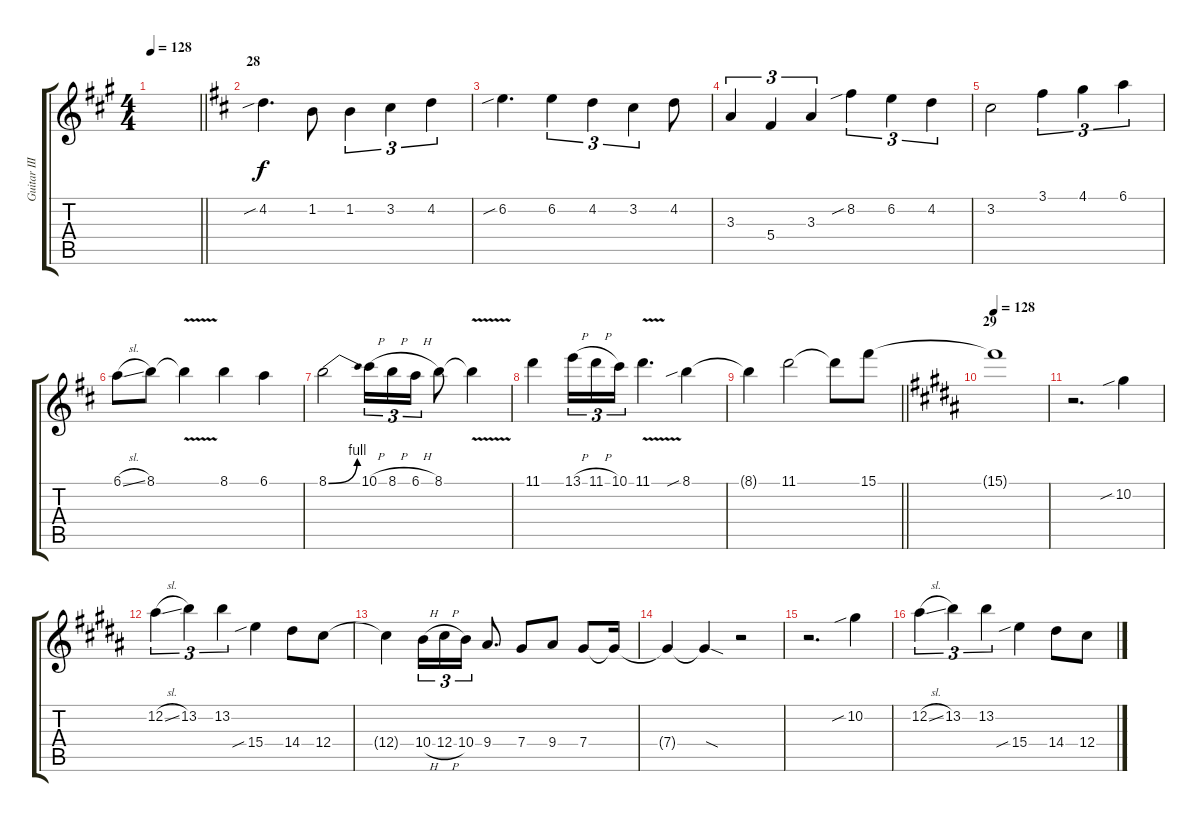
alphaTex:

\track ("Guitar III" "Guitar III") {instrument overdrivenguitar}
\staff {score tabs}
\tuning (Eb4 Bb3 Gb3 Db3 Ab2 Db2) {hide}
\ts (4 4)
\tempo 128
\clef g2
\barLineRight lightlight
\ks f#minor
|
\section ("" "28")
\ks bminor
4.2{sib}.4{d volume 10 balance 8} 1.2.8 1.2.4{tu (3 2)} 3.2.4{tu (3 2)} 4.2.4{tu (3 2)} |
6.2{sib}.4{d} 6.2.4{tu (3 2)} 4.2.4{tu (3 2)} 3.2.4{tu (3 2)} 4.2.8 |
3.3.4{tu (3 2)} 5.4.4{tu (3 2)} 3.3.4{tu (3 2)} 8.2{sib}.4{tu (3 2)} 6.2.4{tu (3 2)} 4.2.4{tu (3 2)} |
3.2.2 3.1.4{tu (3 2)} 4.1.4{tu (3 2)} 6.1.4{tu (3 2)} |
6.1{sl}.8 8.1.8 8.1{v t}.4 8.1.4 6.1.4 |
8.1{be (bend 0 0 60 4)}.2 10.1{h}.16{tu (3 2)} 8.1{h}.16{tu (3 2)} 6.1{h}.16{tu (3 2)} 8.1.8 8.1{v t}.4 |
11.1.4 13.1{h}.16{tu (3 2)} 11.1{h}.16{tu (3 2)} 10.1.16{tu (3 2)} 11.1{v}.4{d} 8.1{sib}.4 |
\barLineRight lightlight
8.1{t}.4 11.1.2 11.1{t}.8 15.1.8 |
\section ("" "29")
\tempo 128
\ks g#minor
15.1{t}.1 |
r.2{d} 10.2{sib}.4 |
12.2{sl}.4{tu (3 2)} 13.2.4{tu (3 2)} 13.2.4{tu (3 2)} 15.4{sib}.4 14.4.8 12.4.8 |
12.4{t}.4 10.4{h}.16{tu (3 2)} 12.4{h}.16{tu (3 2)} 10.4.16{tu (3 2)} 9.4.8{d} 7.4.8 9.4.8 7.4.8 7.4{t}.16 |
7.4{t}.4 7.4{sod t}.4 r.2 |
r.2{d} 10.2{sib}.4 |
12.2{sl}.4{tu (3 2)} 13.2.4{tu (3 2)} 13.2.4{tu (3 2)} 15.4{sib}.4 14.4.8 12.4.8
